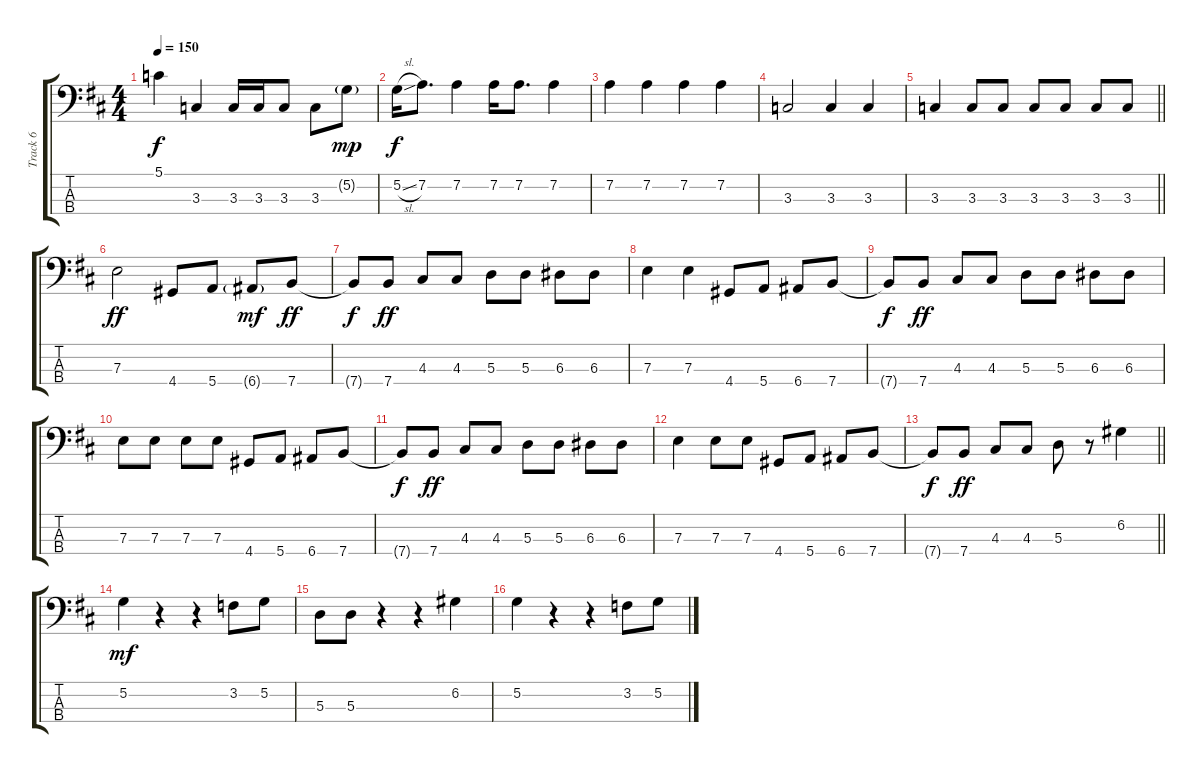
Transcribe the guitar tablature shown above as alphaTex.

\track ("Track 6" "Track 6") {instrument electricbassfinger}
\staff {score tabs}
\tuning (G2 D2 A1 E1) {hide}
\ts (4 4)
\tempo 150
\clef f4
\ks d
5.1.4{dy f} 3.3.4 3.3.16 3.3.16 3.3.8 3.3.8 5.2{g}.8{dy mp} |
5.2{sl}.16{dy f} 7.2.8{d} 7.2.4 7.2.16 7.2.8{d} 7.2.4 |
7.2.4 7.2.4 7.2.4 7.2.4 |
3.3.2 3.3.4 3.3.4 |
\barLineRight lightlight
3.3.4 3.3.8 3.3.8 3.3.8 3.3.8 3.3.8 3.3.8 |
7.3.2{dy ff} 4.4.8 5.4.8 6.4{g}.8{dy mf} 7.4.8{dy ff} |
7.4{t}.8{dy f} 7.4.8{dy ff} 4.3.8 4.3.8 5.3.8 5.3.8 6.3.8 6.3.8 |
7.3.4 7.3.4 4.4.8 5.4.8 6.4.8 7.4.8 |
7.4{t}.8{dy f} 7.4.8{dy ff} 4.3.8 4.3.8 5.3.8 5.3.8 6.3.8 6.3.8 |
7.3.8 7.3.8 7.3.8 7.3.8 4.4.8 5.4.8 6.4.8 7.4.8 |
7.4{t}.8{dy f} 7.4.8{dy ff} 4.3.8 4.3.8 5.3.8 5.3.8 6.3.8 6.3.8 |
7.3.4 7.3.8 7.3.8 4.4.8 5.4.8 6.4.8 7.4.8 |
\barLineRight lightlight
7.4{t}.8{dy f} 7.4.8{dy ff} 4.3.8 4.3.8 5.3.8 r.8 6.2.4 |
5.2.4{dy mf} r.4 r.4 3.2.8 5.2.8 |
5.3.8 5.3.8 r.4 r.4 6.2.4 |
5.2.4 r.4 r.4 3.2.8 5.2.8
